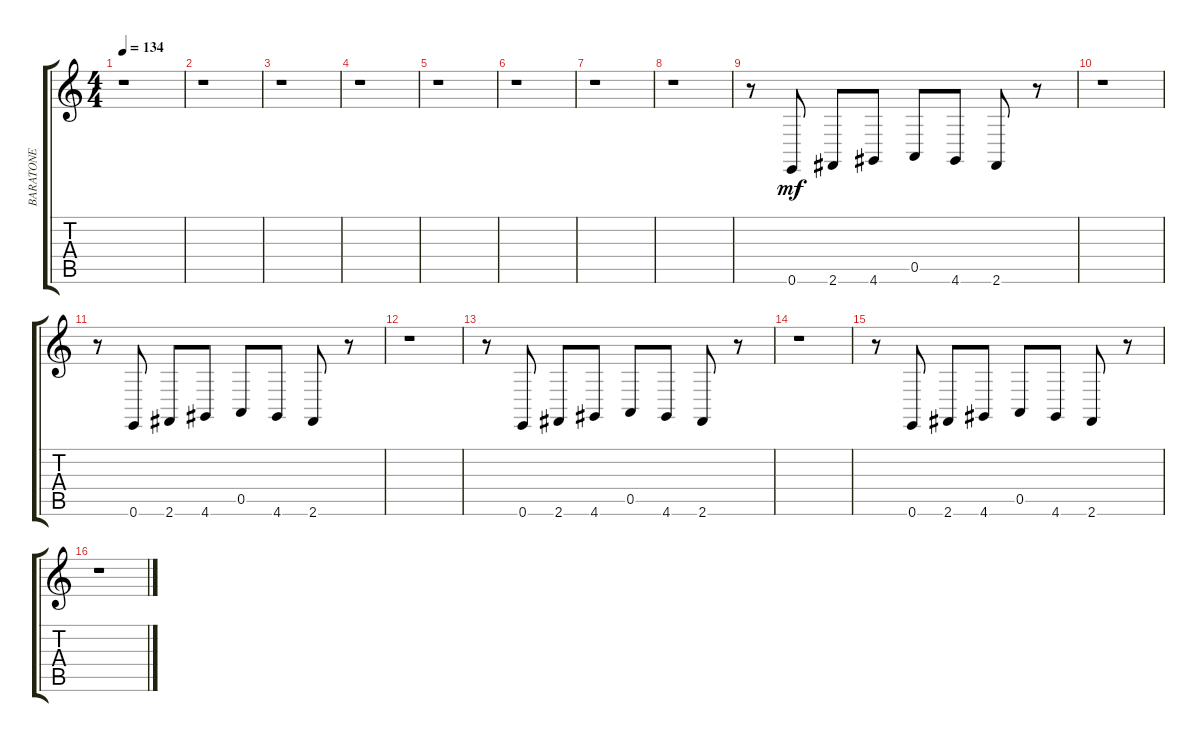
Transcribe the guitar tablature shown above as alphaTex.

\track ("BARATONE" "BARATONE") {instrument baritonesax}
\staff {score tabs}
\tuning (E4 B3 G3 D3 A2 E2) {hide}
\ts (4 4)
\tempo 134
\clef g2
\ks c
r.1{dy mf} |
r.1 |
r.1 |
r.1 |
r.1 |
r.1 |
r.1 |
r.1 |
r.8 0.6.8 2.6.8 4.6.8 0.5.8 4.6.8 2.6.8 r.8 |
r.1 |
r.8 0.6.8 2.6.8 4.6.8 0.5.8 4.6.8 2.6.8 r.8 |
r.1 |
r.8 0.6.8 2.6.8 4.6.8 0.5.8 4.6.8 2.6.8 r.8 |
r.1 |
r.8 0.6.8 2.6.8 4.6.8 0.5.8 4.6.8 2.6.8 r.8 |
r.1
